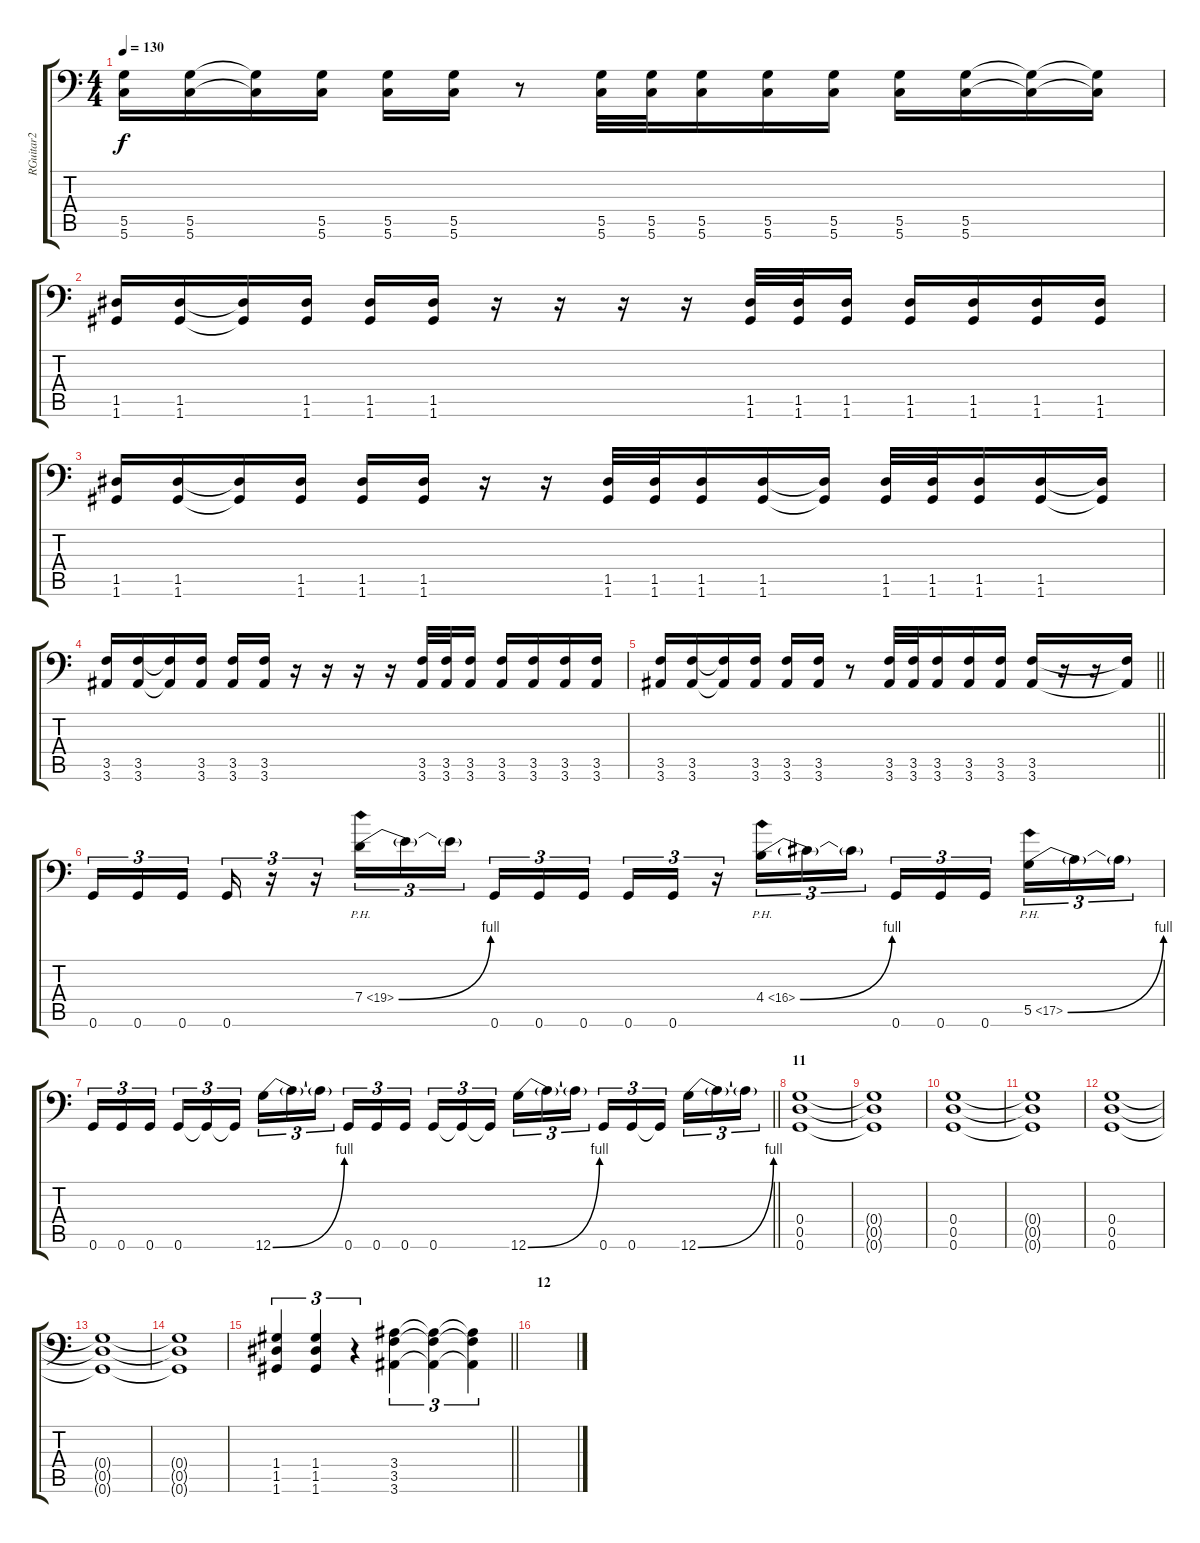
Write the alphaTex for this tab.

\track ("RGuitar2" "RGuitar2") {instrument distortionguitar}
\staff {score tabs}
\tuning (A3 E3 C3 G2 D2 G1) {hide}
\ts (4 4)
\tempo 130
\clef f4
\ks c
(5.5 5.6).16{dy f} (5.5 5.6).16 (5.5{t} 5.6{t}).16 (5.5 5.6).16 (5.5 5.6).16 (5.5 5.6).16 r.8 (5.5 5.6).32 (5.5 5.6).32 (5.5 5.6).16 (5.5 5.6).16 (5.5 5.6).16 (5.5 5.6).16 (5.5 5.6).16 (5.5{t} 5.6{t}).16 (5.5{t} 5.6{t}).16 |
(1.5 1.6).16 (1.5 1.6).16 (1.5{t} 1.6{t}).16 (1.5 1.6).16 (1.5 1.6).16 (1.5 1.6).16 r.16 r.16 r.16 r.16 (1.5 1.6).32 (1.5 1.6).32 (1.5 1.6).16 (1.5 1.6).16 (1.5 1.6).16 (1.5 1.6).16 (1.5 1.6).16 |
(1.5 1.6).16 (1.5 1.6).16 (1.5{t} 1.6{t}).16 (1.5 1.6).16 (1.5 1.6).16 (1.5 1.6).16 r.16 r.16 (1.5 1.6).32 (1.5 1.6).32 (1.5 1.6).16 (1.5 1.6).16 (1.5{t} 1.6{t}).16 (1.5 1.6).32 (1.5 1.6).32 (1.5 1.6).16 (1.5 1.6).16 (1.5{t} 1.6{t}).16 |
(3.5 3.6).16 (3.5 3.6).16 (3.5{t} 3.6{t}).16 (3.5 3.6).16 (3.5 3.6).16 (3.5 3.6).16 r.16 r.16 r.16 r.16 (3.5 3.6).32 (3.5 3.6).32 (3.5 3.6).16 (3.5 3.6).16 (3.5 3.6).16 (3.5 3.6).16 (3.5 3.6).16 |
\barLineRight lightlight
(3.5 3.6).16 (3.5 3.6).16 (3.5{t} 3.6{t}).16 (3.5 3.6).16 (3.5 3.6).16 (3.5 3.6).16 r.8 (3.5 3.6).32 (3.5 3.6).32 (3.5 3.6).16 (3.5 3.6).16 (3.5 3.6).16 (3.5 3.6).16 r.16 r.16 (3.5{t} 3.6{t}).16 |
0.6.16{tu (3 2)} 0.6.16{tu (3 2)} 0.6.16{tu (3 2) beam splitsecondary} 0.6.16{tu (3 2)} r.16{tu (3 2)} r.16{tu (3 2)} 7.4{be (bend 0 0 60 4) ph 12}.16{tu (3 2)} 7.4{t}.16{tu (3 2)} 7.4{t}.16{tu (3 2) beam splitsecondary} 0.6.16{tu (3 2)} 0.6.16{tu (3 2)} 0.6.16{tu (3 2)} 0.6.16{tu (3 2)} 0.6.16{tu (3 2)} r.16{tu (3 2)} 4.4{be (bend 0 0 60 4) ph 12}.16{tu (3 2)} 4.4{t}.16{tu (3 2)} 4.4{t}.16{tu (3 2)} 0.6.16{tu (3 2)} 0.6.16{tu (3 2)} 0.6.16{tu (3 2) beam splitsecondary} 5.5{be (bend 0 0 60 4) ph 12}.16{tu (3 2)} 5.5{t}.16{tu (3 2)} 5.5{t}.16{tu (3 2)} |
\barLineRight lightlight
0.6.16{tu (3 2)} 0.6.16{tu (3 2)} 0.6.16{tu (3 2) beam splitsecondary} 0.6.16{tu (3 2)} 0.6{t}.16{tu (3 2)} 0.6{t}.16{tu (3 2)} 12.6{be (bend 0 0 60 4)}.16{tu (3 2)} 12.6{t}.16{tu (3 2)} 12.6{t}.16{tu (3 2) beam splitsecondary} 0.6.16{tu (3 2)} 0.6.16{tu (3 2)} 0.6.16{tu (3 2)} 0.6.16{tu (3 2)} 0.6{t}.16{tu (3 2)} 0.6{t}.16{tu (3 2) beam splitsecondary} 12.6{be (bend 0 0 60 4)}.16{tu (3 2)} 12.6{t}.16{tu (3 2)} 12.6{t}.16{tu (3 2)} 0.6.16{tu (3 2)} 0.6.16{tu (3 2)} 0.6{t}.16{tu (3 2) beam splitsecondary} 12.6{be (bend 0 0 60 4)}.16{tu (3 2)} 12.6{t}.16{tu (3 2)} 12.6{t}.16{tu (3 2)} |
\section ("" "11")
(0.4 0.5 0.6).1 |
(0.4{t} 0.5{t} 0.6{t}).1 |
(0.4 0.5 0.6).1 |
(0.4{t} 0.5{t} 0.6{t}).1 |
(0.4 0.5 0.6).1 |
(0.4{t} 0.5{t} 0.6{t}).1 |
(0.4{t} 0.5{t} 0.6{t}).1 |
\barLineRight lightlight
(1.4 1.5 1.6).4{tu (3 2)} (1.4 1.5 1.6).4{tu (3 2)} r.4{tu (3 2)} (3.4 3.5 3.6).4{tu (3 2)} (3.4{t} 3.5{t} 3.6{t}).4{tu (3 2)} (3.4{t} 3.5{t} 3.6{t}).4{tu (3 2)} |
\section ("" "12")
